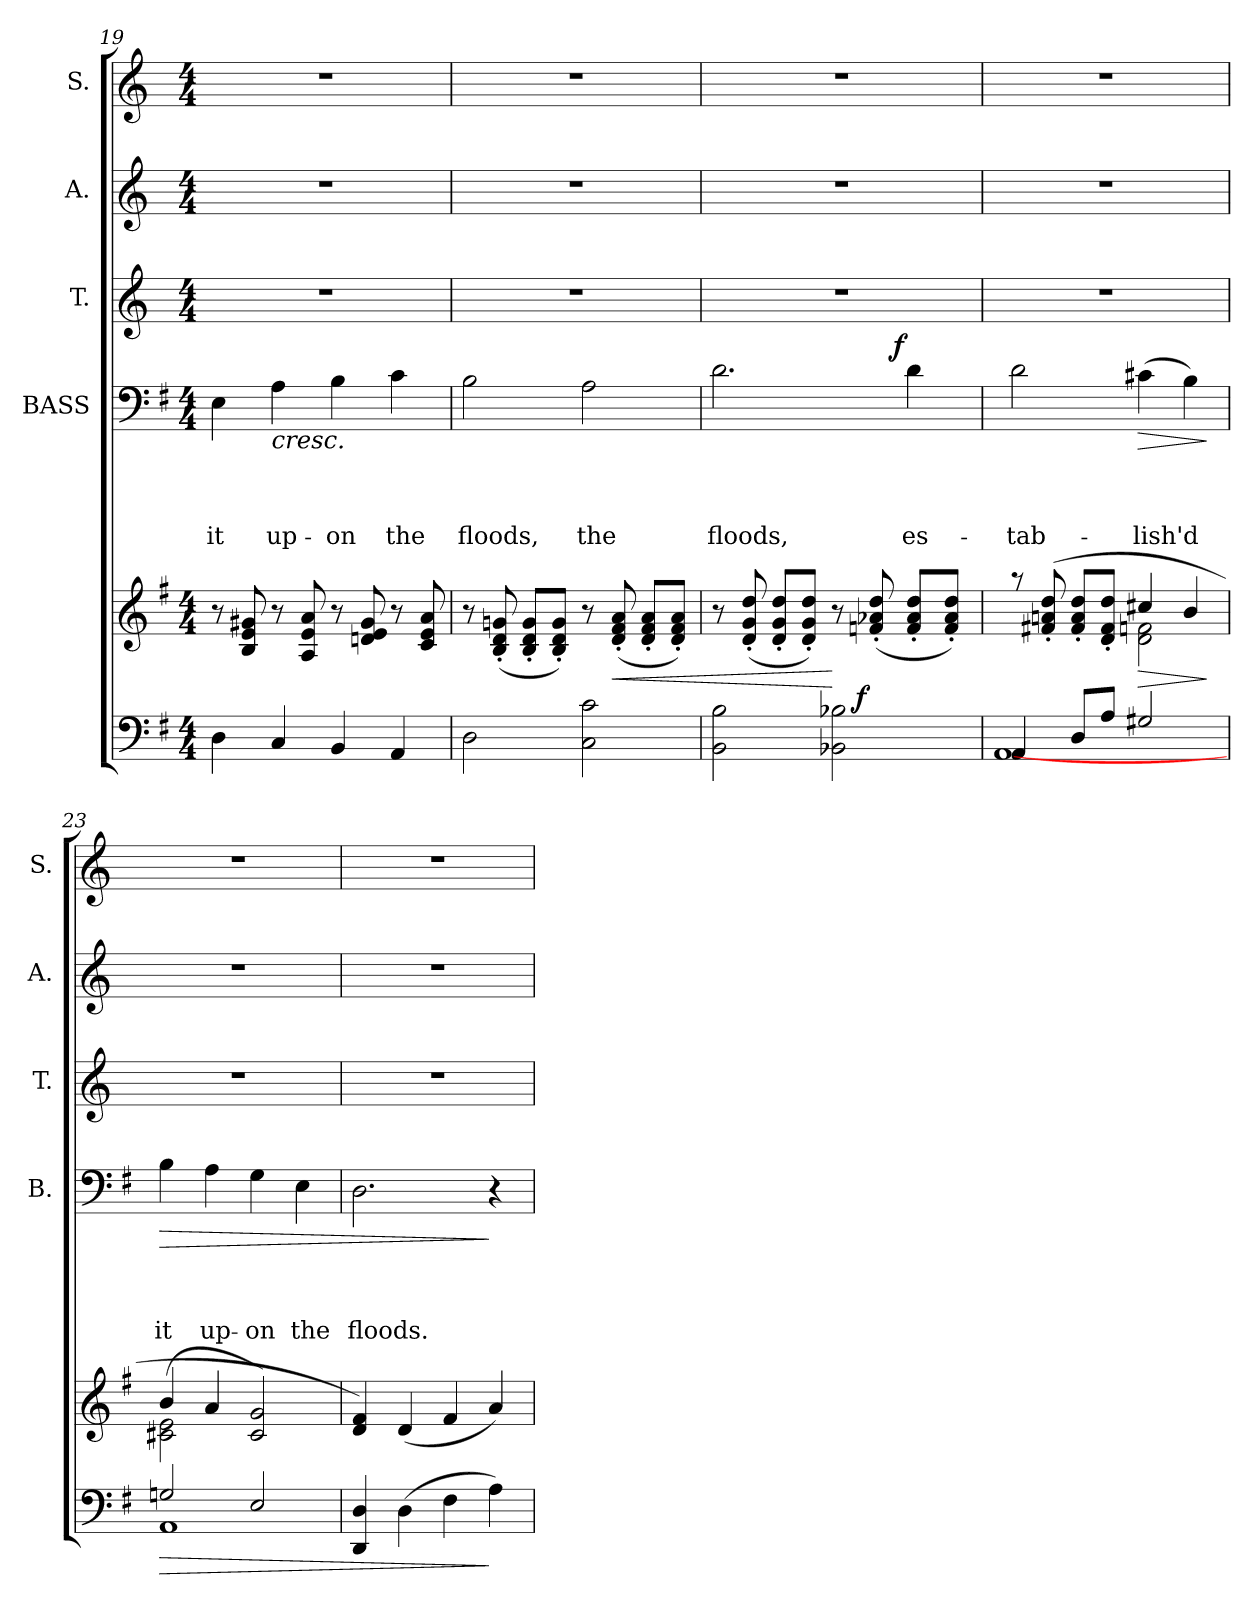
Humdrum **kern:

**kern	**dynam	**kern	**dynam	**kern	**text	**text	**text	**text	**dynam	**kern	**kern	**kern
*part6	*part6	*part5	*part5	*part4	*part4	*part4	*part4	*part4	*part4	*part3	*part2	*part1
*staff6	*staff6	*staff5	*staff5	*staff4	*staff4	*staff4	*staff4	*staff4	*staff4	*staff3	*staff2	*staff1
*	*	*	*	*I"BASS	*	*	*	*	*	*I"T.	*I"A.	*I"S.
*	*	*	*	*I'B.	*	*	*	*	*	*I'T.	*I'A.	*I'S.
!!LO:PB:g=z
*clefF4	*	*clefG2	*	*clefF4	*	*	*	*	*	*clefG2	*clefG2	*clefG2
*k[f#]	*	*k[f#]	*	*k[f#]	*	*	*	*	*	*k[]	*k[]	*k[]
*G:	*	*G:	*	*G:	*	*	*	*	*	*C:	*C:	*C:
*M4/4	*	*M4/4	*	*M4/4	*	*	*	*	*	*M4/4	*M4/4	*M4/4
=19	=19	=19	=19	=19	=19	=19	=19	=19	=19	=19	=19	=19
!	!	!	!	!	!	!	!	!LO:LY:b	!	!	!	!
4D\	.	8r	.	4E\	.	.	.	it	.	1r	1r	1r
.	.	8B/ 8e/ 8g#X/	.	.	.	.	.	.	.	.	.	.
!	!	!	!	!	!	!	!	!LO:LY:b	!LO:HP:b	!	!	!
4C/	.	8r	.	4A\	.	.	.	up-	<	.	.	.
.	.	8A/ 8e/ 8a/	.	.	.	.	.	.	.	.	.	.
!	!	!	!	!	!	!	!	!LO:LY:b	!	!	!	!
4BB/	.	8r	.	4B\	.	.	.	-on	.	.	.	.
.	.	8dn/ 8e/ 8g#/	.	.	.	.	.	.	.	.	.	.
!	!	!	!	!	!	!	!	!LO:LY:b	!	!	!	!
4AA/	.	8r	.	4c\	.	.	.	the	.	.	.	.
.	.	8c/ 8e/ 8a/	.	.	.	.	.	.	.	.	.	.
=20	=20	=20	=20	=20	=20	=20	=20	=20	=20	=20	=20	=20
!	!	!	!	!	!	!	!	!LO:LY:b	!	!	!	!
2D\	.	8r	.	2B\	.	.	.	floods,	.	1r	1r	1r
.	.	(<8B/'< 8d/'< 8gn/'<	.	.	.	.	.	.	.	.	.	.
.	.	8B/'< 8d/'< 8g/'<L	.	.	.	.	.	.	.	.	.	.
.	.	8B/'< 8d/'< 8g/'<J)	.	.	.	.	.	.	.	.	.	.
!	!	!	!	!	!	!	!	!LO:LY:b	!	!	!	!
2C\ 2c\	.	8r	.	2A\	.	.	.	the	.	.	.	.
!	!	!	!LO:HP:b	!	!	!	!	!	!	!	!	!
.	.	(<8d/'< 8f#/'< 8a/'<	<	.	.	.	.	.	.	.	.	.
.	.	8d/'< 8f#/'< 8a/'<L	.	.	.	.	.	.	.	.	.	.
.	.	8d/'< 8f#/'< 8a/'<J)	.	.	.	.	.	.	.	.	.	.
=21	=21	=21	=21	=21	=21	=21	=21	=21	=21	=21	=21	=21
!	!	!	!	!	!	!	!	!LO:LY:b	!	!	!	!
*^	*	*	*	*^	*	*	*	*	*	*	*	*
2BB\ 2B\	2ryy	.	8r	.	2.d\	2ryy	.	.	.	floods,	.	1r	1r	1r
.	.	.	(<8d/'< 8g/'< 8dd/'<	.	.	.	.	.	.	.	.	.	.	.
.	.	.	8d/'< 8g/'< 8dd/'<L	.	.	.	.	.	.	.	.	.	.	.
.	.	.	8d/'< 8g/'< 8dd/'<J)	.	.	.	.	.	.	.	.	.	.	.
2BB-X\ 2B-X\	16.ryy	.	8r	[	.	8..ryy	.	.	.	.	.	.	.	.
!	!	!LO:DY:a	!	!	!	!	!	!	!	!	!	!	!	!
.	4ryy	f	.	.	.	.	.	.	.	.	.	.	.	.
.	.	.	(<8fn/'< 8a-X/'< 8dd/'<	.	.	.	.	.	.	.	.	.	.	.
!	!	!	!	!	!	!	!	!	!	!	!LO:DY:a	!	!	!
.	.	.	.	.	.	4ryy	.	.	.	.	f	.	.	.
!	!	!	!	!	!	!	!	!	!	!LO:LY:b	!	!	!	!
.	.	.	8f/'< 8a-/'< 8dd/'<L	.	4d\	.	.	.	.	es-	[	.	.	.
.	8ryy	.	.	.	.	.	.	.	.	.	.	.	.	.
.	.	.	8f/'< 8a-/'< 8dd/'<J)	.	.	.	.	.	.	.	.	.	.	.
.	32ryy	.	.	.	.	32ryy	.	.	.	.	.	.	.	.
=22	=22	=22	=22	=22	=22	=22	=22	=22	=22	=22	=22	=22	=22	=22
*	*	*	*^	*	*	*	*	*	*	*	*	*	*	*
!	!	!	!	!	!	!	!	!	!	!	!LO:LY:b	!	!	!	!
*	*	*	*	*	*	*v	*v	*	*	*	*	*	*	*	*
4AA/	[<1AA	.	8raa	2ryy	.	2d\	.	.	.	-tab-	.	1r	1r	1r
.	.	.	(>8f#X/'> 8an/'> 8dd/'>	.	.	.	.	.	.	.	.	.	.	.
8D/L	.	.	8f#/'> 8a/'> 8dd/'>L	.	.	.	.	.	.	.	.	.	.	.
8A/J	.	.	8d/'> 8f#/'> 8dd/'>J	.	.	.	.	.	.	.	.	.	.	.
!	!	!	!	!	!LO:HP:b	!	!	!	!	!LO:LY:b	!LO:HP:b	!	!	!
2G#X/	.	.	4cc#X/	2d\ 2fn\	>	(>4c#X\	.	.	.	-lish'd	>	.	.	.
.	.	.	4b/	.	.	4B\)	.	.	.	.	.	.	.	.
*v	*v	*	*	*	*	*	*	*	*	*	*	*	*	*
*	*	*v	*v	*	*	*	*	*	*	*	*	*	*
.	.	.	]	.	.	.	.	.	]	.	.	.
!!LO:LB:g=z
=23	=23	=23	=23	=23	=23	=23	=23	=23	=23	=23	=23	=23
!	!LO:HP:b	!	!	!	!	!	!	!LO:LY:b	!LO:HP:b	!	!	!
*^	*	*^	*	*	*	*	*	*	*	*	*	*
1AA	2Gn/	>	(2c#X\ 2e\	4b/	.	4B\	.	.	.	it	>	1r	1r	1r
!	!	!	!	!	!	!	!	!	!	!LO:LY:b	!	!	!	!
.	.	.	.	4a/	.	4A\	.	.	.	up-	.	.	.	.
!	!	!	!	!	!	!	!	!	!	!LO:LY:b	!	!	!	!
.	2E/	.	2ryy	2c#/ 2g/)	.	4G\	.	.	.	-on	.	.	.	.
!	!	!	!	!	!	!	!	!	!	!LO:LY:b	!	!	!	!
.	.	.	.	.	.	4E\	.	.	.	the	.	.	.	.
*v	*v	*	*	*	*	*	*	*	*	*	*	*	*	*
*	*	*v	*v	*	*	*	*	*	*	*	*	*	*
=24	=24	=24	=24	=24	=24	=24	=24	=24	=24	=24	=24	=24
!	!	!	!	!	!	!	!	!LO:LY:b	!	!	!	!
4DD/ 4D/	.	4d/ 4f#/)	.	2.D\	.	.	.	floods.	.	1r	1r	1r
(>4D\	.	(<4d/	.	.	.	.	.	.	.	.	.	.
4F#\	.	4f#/	.	.	.	.	.	.	.	.	.	.
4A\)	]	4a/)	.	4r	.	.	.	.	]	.	.	.
=	=	=	=	=	=	=	=	=	=	=	=	=
*-	*-	*-	*-	*-	*-	*-	*-	*-	*-	*-	*-	*-
